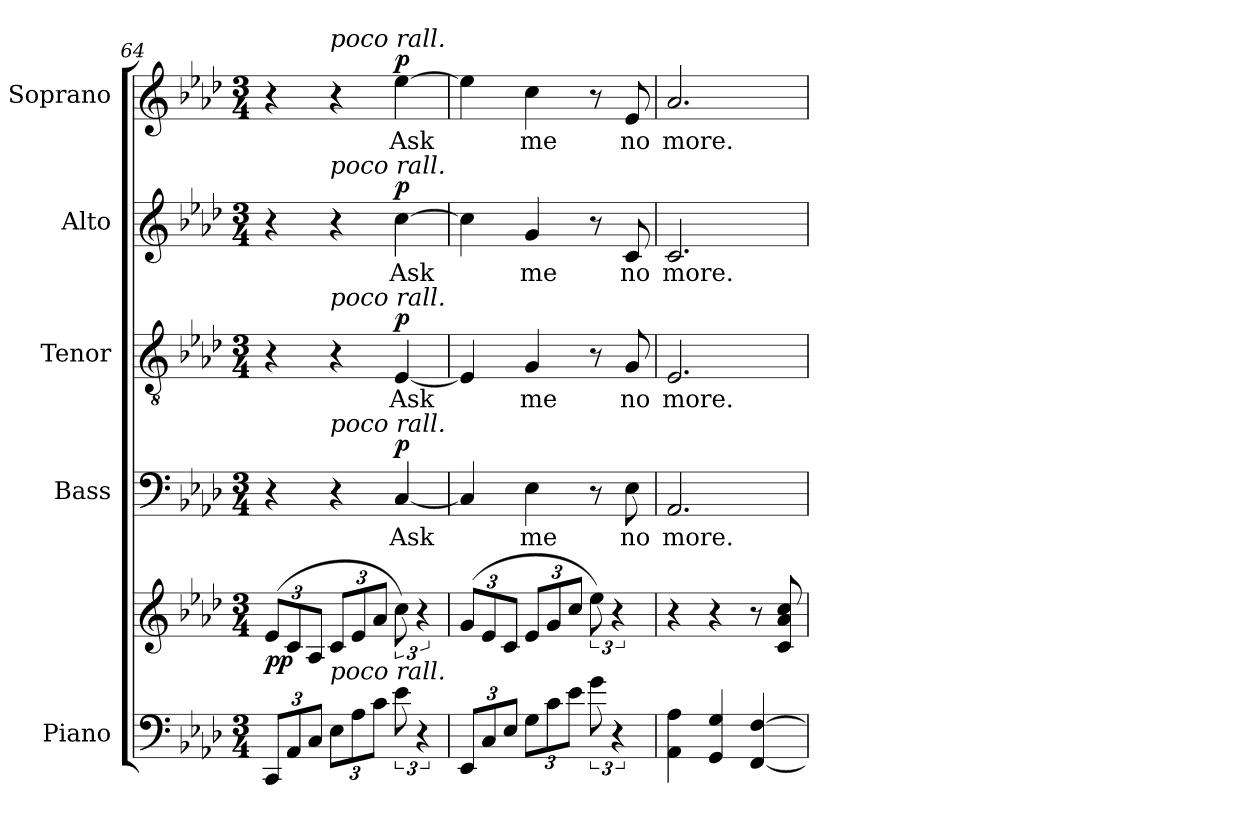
**kern	**kern	**dynam	**kern	**text	**dynam	**kern	**text	**dynam	**kern	**text	**dynam	**kern	**text	**dynam
*part5	*part5	*part5	*part4	*part4	*part4	*part3	*part3	*part3	*part2	*part2	*part2	*part1	*part1	*part1
*staff6	*staff5	*staff5/6	*staff4	*staff4	*staff4	*staff3	*staff3	*staff3	*staff2	*staff2	*staff2	*staff1	*staff1	*staff1
*I"Piano	*	*	*I"Bass	*	*	*I"Tenor	*	*	*I"Alto	*	*	*I"Soprano	*	*
*I'Pno.	*	*	*I'B.	*	*	*I'T.	*	*	*I'A.	*	*	*I'S.	*	*
*clefF4	*clefG2	*	*clefF4	*	*	*clefGv2	*	*	*clefG2	*	*	*clefG2	*	*
*k[b-e-a-d-]	*k[b-e-a-d-]	*	*k[b-e-a-d-]	*	*	*k[b-e-a-d-]	*	*	*k[b-e-a-d-]	*	*	*k[b-e-a-d-]	*	*
*M3/4	*M3/4	*	*M3/4	*	*	*M3/4	*	*	*M3/4	*	*	*M3/4	*	*
*Xbrackettup	*Xbrackettup	*	*	*	*	*	*	*	*	*	*	*	*	*
=64	=64	=64	=64	=64	=64	=64	=64	=64	=64	=64	=64	=64	=64	=64
!	!	!LO:DY:b	!	!	!	!	!	!	!	!	!	!	!	!
12CC/L	(12e-/L	pp	4r	.	.	4r	.	.	4r	.	.	4r	.	.
12AA-/	12c/	.	.	.	.	.	.	.	.	.	.	.	.	.
12C/J	12A-/J	.	.	.	.	.	.	.	.	.	.	.	.	.
!	!	!	!	!	!	!	!	!	!	!	!	!LO:TX:i:t=poco rall.	!	!
!	!	!	!	!	!	!	!	!	!LO:TX:i:t=poco rall.	!	!	!	!	!
!	!	!	!	!	!	!LO:TX:i:t=poco rall.	!	!	!	!	!	!	!	!
!	!	!	!LO:TX:i:t=poco rall.	!	!	!	!	!	!	!	!	!	!	!
!LO:TX:i:t=poco rall.	!	!	!	!	!	!	!	!	!	!	!	!	!	!
12E-\L	12c/L	.	4r	.	.	4r	.	.	4r	.	.	4r	.	.
12A-\	12e-/	.	.	.	.	.	.	.	.	.	.	.	.	.
12c\J	12a-/J	.	.	.	.	.	.	.	.	.	.	.	.	.
*brackettup	*brackettup	*	*	*	*	*	*	*	*	*	*	*	*	*
!	!	!	!	!	!LO:DY:a	!	!	!LO:DY:a	!	!	!LO:DY:a	!	!	!LO:DY:a
12e-\	12cc\)	.	[4C/	Ask	p	[4E-/	Ask	p	[4cc\	Ask	p	[4ee-\	Ask	p
6r	6r	.	.	.	.	.	.	.	.	.	.	.	.	.
=65	=65	=65	=65	=65	=65	=65	=65	=65	=65	=65	=65	=65	=65	=65
*Xbrackettup	*Xbrackettup	*	*	*	*	*	*	*	*	*	*	*	*	*
12EE-/L	(12g/L	.	4C/]	.	.	4E-/]	.	.	4cc\]	.	.	4ee-\]	.	.
12C/	12e-/	.	.	.	.	.	.	.	.	.	.	.	.	.
12E-/J	12c/J	.	.	.	.	.	.	.	.	.	.	.	.	.
12G\L	12e-/L	.	4E-\	me	.	4G/	me	.	4g/	me	.	4cc\	me	.
12c\	12g/	.	.	.	.	.	.	.	.	.	.	.	.	.
12e-\J	12cc/J	.	.	.	.	.	.	.	.	.	.	.	.	.
*brackettup	*brackettup	*	*	*	*	*	*	*	*	*	*	*	*	*
12g\	12ee-\)	.	8r	.	.	8r	.	.	8r	.	.	8r	.	.
6r	6r	.	.	.	.	.	.	.	.	.	.	.	.	.
.	.	.	8E-\	no	.	8G/	no	.	8c/	no	.	8e-/	no	.
=66	=66	=66	=66	=66	=66	=66	=66	=66	=66	=66	=66	=66	=66	=66
4AA-\ 4A-\	4r	.	2.AA-/	more.	.	2.E-/	more.	.	2.c/	more.	.	2.a-/	more.	.
4GG/ 4G/	4r	.	.	.	.	.	.	.	.	.	.	.	.	.
[4FF/ [4F/	8r	.	.	.	.	.	.	.	.	.	.	.	.	.
.	8c/ 8a-/ 8cc/	.	.	.	.	.	.	.	.	.	.	.	.	.
=	=	=	=	=	=	=	=	=	=	=	=	=	=	=
*-	*-	*-	*-	*-	*-	*-	*-	*-	*-	*-	*-	*-	*-	*-
